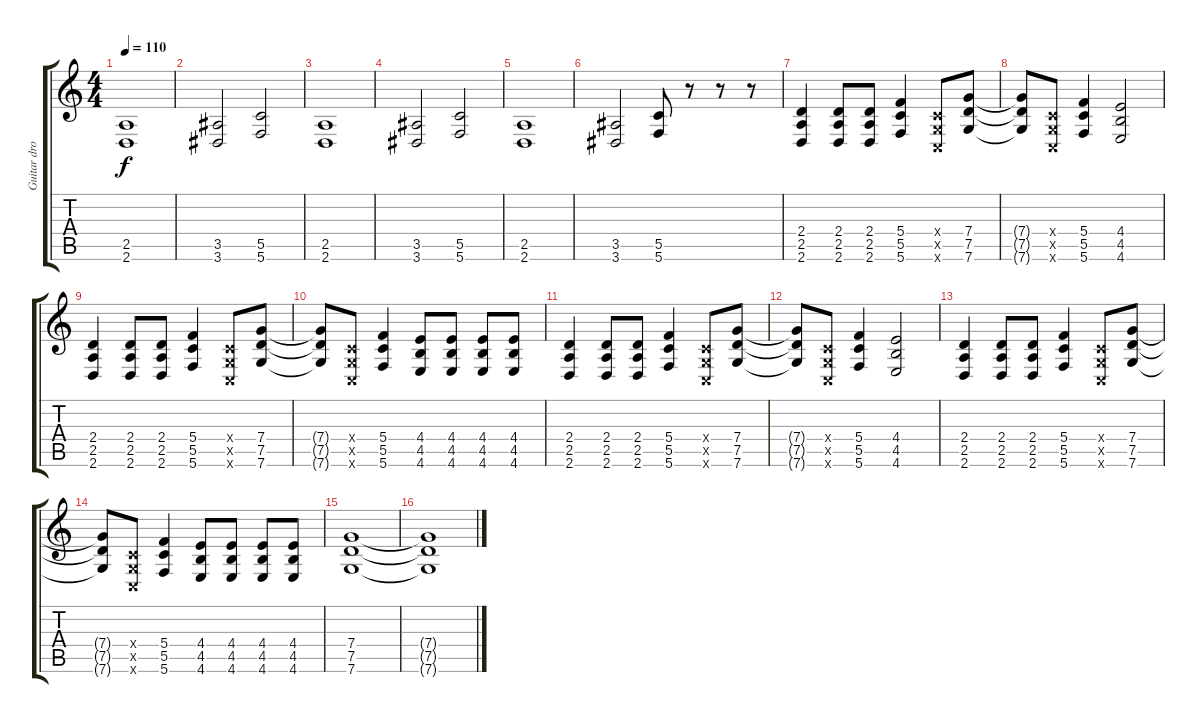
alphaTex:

\track ("Guitar drop D" "Guitar dro") {instrument distortionguitar}
\staff {score tabs}
\tuning (D4 A3 F3 C3 G2 C2) {hide}
\ts (4 4)
\tempo 110
\clef g2
\ks c
(2.5 2.6).1{dy f} |
(3.5 3.6).2 (5.5 5.6).2 |
(2.5 2.6).1 |
(3.5 3.6).2 (5.5 5.6).2 |
(2.5 2.6).1 |
(3.5 3.6).2 (5.5 5.6).8 r.8 r.8 r.8 |
(2.4 2.5 2.6).4 (2.4 2.5 2.6).8 (2.4 2.5 2.6).8 (5.4 5.5 5.6).4 (0.4{x} 0.5{x} 0.6{x}).8 (7.4 7.5 7.6).8 |
(7.4{t} 7.5{t} 7.6{t}).8 (0.4{x} 0.5{x} 0.6{x}).8 (5.4 5.5 5.6).4 (4.4 4.5 4.6).2 |
(2.4 2.5 2.6).4 (2.4 2.5 2.6).8 (2.4 2.5 2.6).8 (5.4 5.5 5.6).4 (0.4{x} 0.5{x} 0.6{x}).8 (7.4 7.5 7.6).8 |
(7.4{t} 7.5{t} 7.6{t}).8 (0.4{x} 0.5{x} 0.6{x}).8 (5.4 5.5 5.6).4 (4.4 4.5 4.6).8 (4.4 4.5 4.6).8 (4.4 4.5 4.6).8 (4.4 4.5 4.6).8 |
(2.4 2.5 2.6).4 (2.4 2.5 2.6).8 (2.4 2.5 2.6).8 (5.4 5.5 5.6).4 (0.4{x} 0.5{x} 0.6{x}).8 (7.4 7.5 7.6).8 |
(7.4{t} 7.5{t} 7.6{t}).8 (0.4{x} 0.5{x} 0.6{x}).8 (5.4 5.5 5.6).4 (4.4 4.5 4.6).2 |
(2.4 2.5 2.6).4 (2.4 2.5 2.6).8 (2.4 2.5 2.6).8 (5.4 5.5 5.6).4 (0.4{x} 0.5{x} 0.6{x}).8 (7.4 7.5 7.6).8 |
(7.4{t} 7.5{t} 7.6{t}).8 (0.4{x} 0.5{x} 0.6{x}).8 (5.4 5.5 5.6).4 (4.4 4.5 4.6).8 (4.4 4.5 4.6).8 (4.4 4.5 4.6).8 (4.4 4.5 4.6).8 |
(7.4 7.5 7.6).1 |
(7.4{t} 7.5{t} 7.6{t}).1
